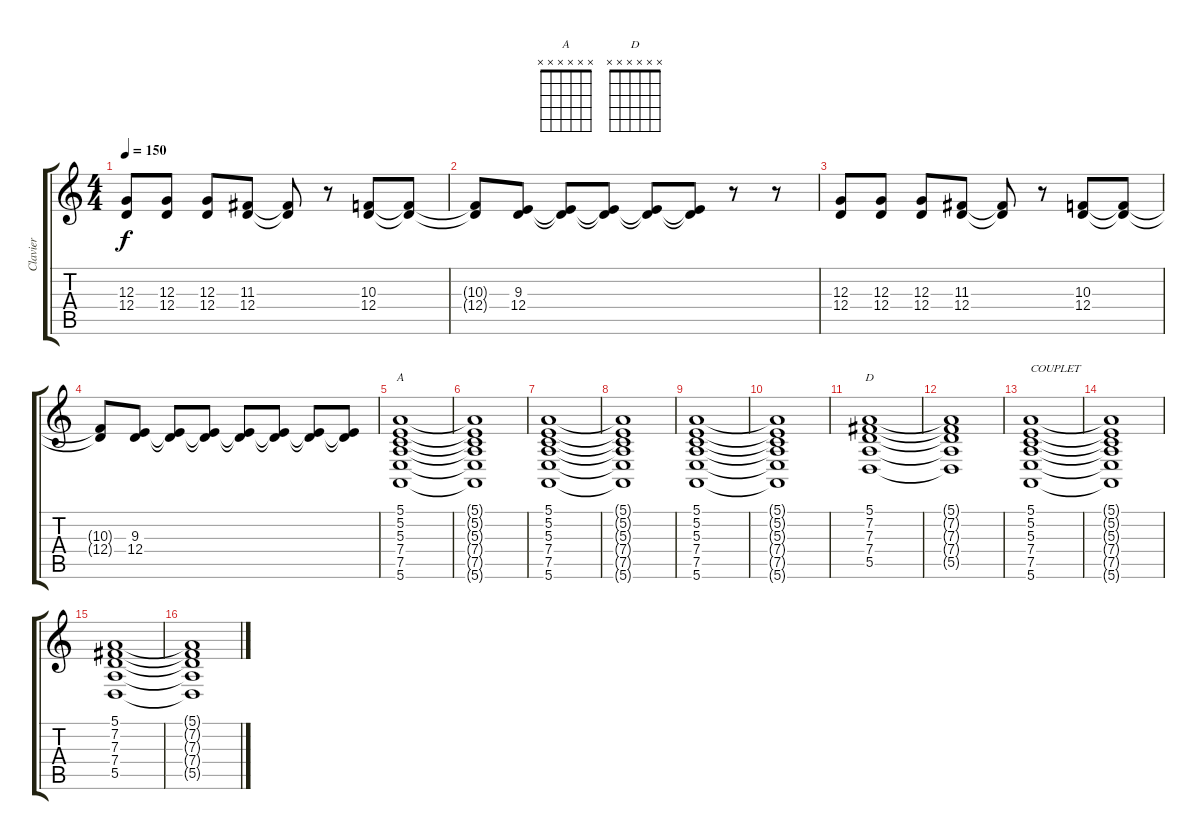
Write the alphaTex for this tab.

\track ("Clavier" "Clavier") {instrument drawbarorgan}
\staff {score tabs}
\tuning (E4 B3 G3 D3 A2 E2) {hide}
\chord ("A" x x x x x x)
\chord ("D" x x x x x x)
\ts (4 4)
\tempo 150
\clef g2
\ks c
(12.3 12.4).8{dy f} (12.3 12.4).8 (12.3 12.4).8 (11.3 12.4).8 (11.3{t} 12.4{t}).8 r.8 (10.3 12.4).8 (10.3{t} 12.4{t}).8 |
(10.3{t} 12.4{t}).8 (9.3 12.4).8 (9.3{t} 12.4{t}).8 (9.3{t} 12.4{t}).8 (9.3{t} 12.4{t}).8 (9.3{t} 12.4{t}).8 r.8 r.8 |
(12.3 12.4).8 (12.3 12.4).8 (12.3 12.4).8 (11.3 12.4).8 (11.3{t} 12.4{t}).8 r.8 (10.3 12.4).8 (10.3{t} 12.4{t}).8 |
(10.3{t} 12.4{t}).8 (9.3 12.4).8 (9.3{t} 12.4{t}).8 (9.3{t} 12.4{t}).8 (9.3{t} 12.4{t}).8 (9.3{t} 12.4{t}).8 (9.3{t} 12.4{t}).8 (9.3{t} 12.4{t}).8 |
(5.1 5.2 5.3 7.4 7.5 5.6).1{ch "A"} |
(5.1{t} 5.2{t} 5.3{t} 7.4{t} 7.5{t} 5.6{t}).1 |
(5.1 5.2 5.3 7.4 7.5 5.6).1 |
(5.1{t} 5.2{t} 5.3{t} 7.4{t} 7.5{t} 5.6{t}).1 |
(5.1 5.2 5.3 7.4 7.5 5.6).1{volume 4} |
(5.1{t} 5.2{t} 5.3{t} 7.4{t} 7.5{t} 5.6{t}).1 |
(5.1 7.2 7.3 7.4 5.5).1{ch "D"} |
(5.1{t} 7.2{t} 7.3{t} 7.4{t} 5.5{t}).1 |
(5.1 5.2 5.3 7.4 7.5 5.6).1{txt "COUPLET" volume 8} |
(5.1{t} 5.2{t} 5.3{t} 7.4{t} 7.5{t} 5.6{t}).1 |
(5.1 7.2 7.3 7.4 5.5).1 |
(5.1{t} 7.2{t} 7.3{t} 7.4{t} 5.5{t}).1
